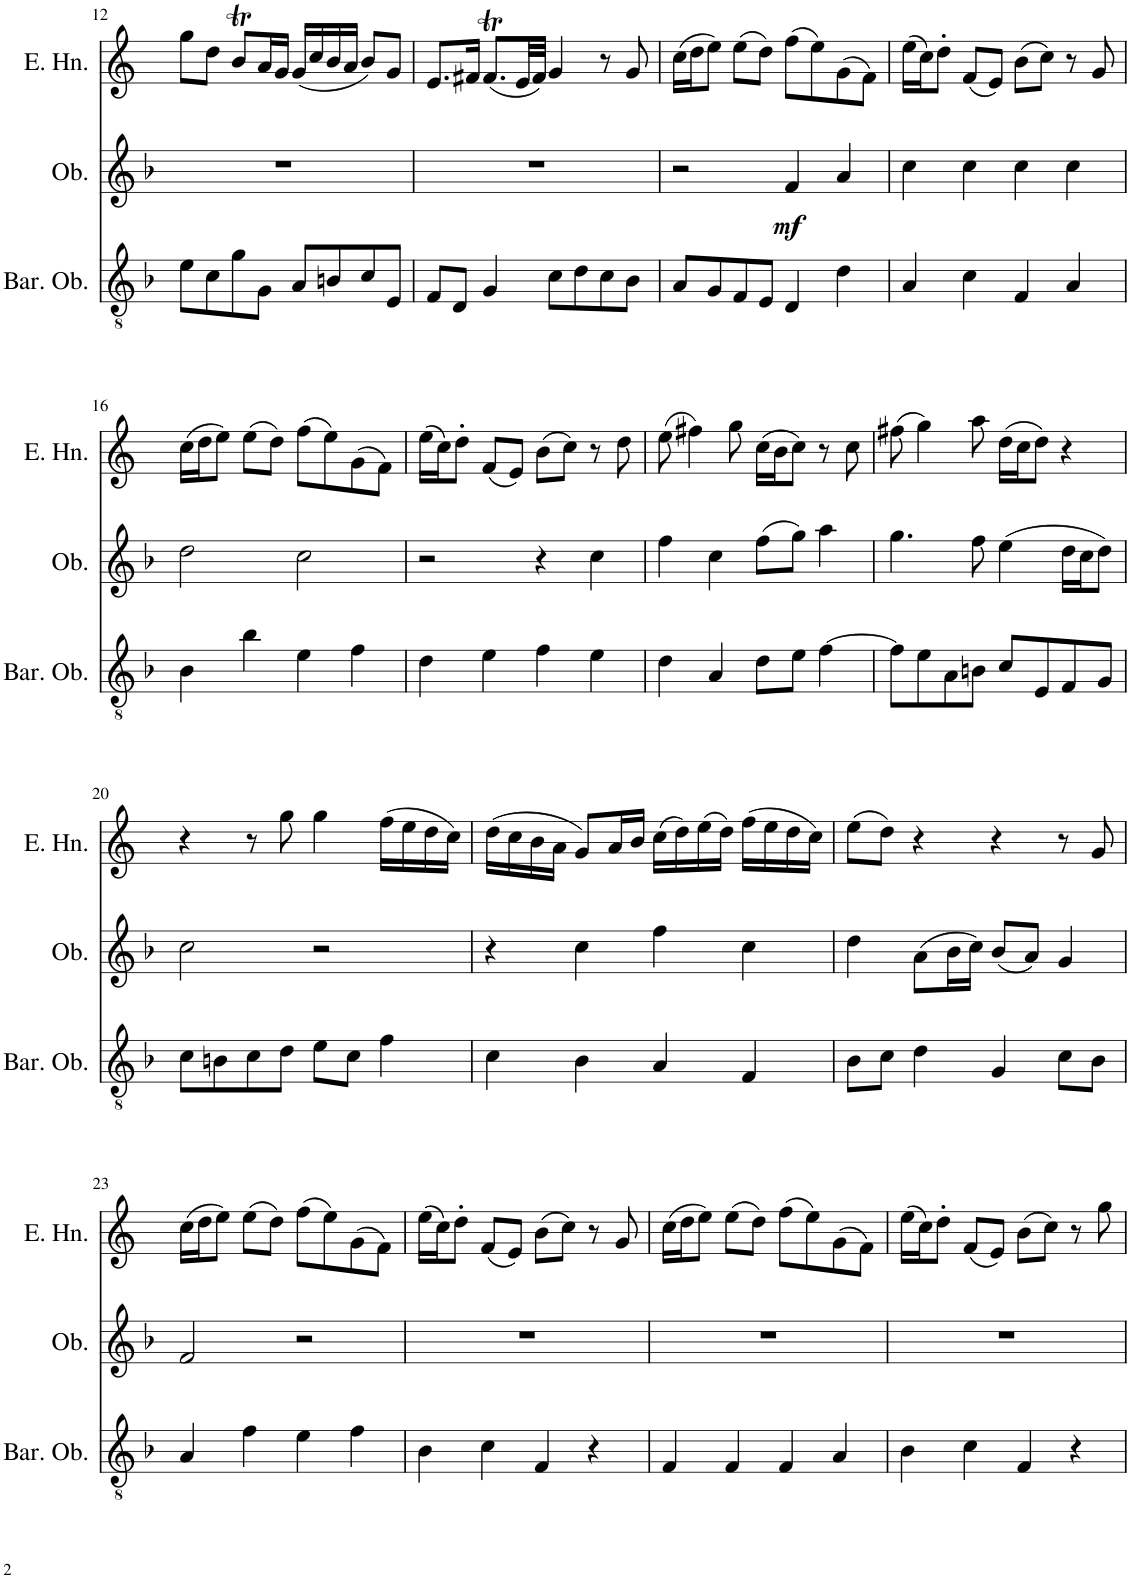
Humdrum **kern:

**kern	**kern	**dynam	**kern
*part3	*part2	*part2	*part1
*staff3	*staff2	*staff2	*staff1
*I"Baritone Oboe	*I"Oboe	*	*I"English Horn
*I'Bar. Ob.	*I'Ob.	*	*I'E. Hn.
!!LO:PB:g=z
*clefGv2	*clefG2	*	*clefG2
*	*	*	*Trd4c7
*k[b-]	*k[b-]	*	*k[]
*M4/4	*M4/4	*	*M4/4
*met(c)	*met(c)	*	*met(c)
=12	=12	=12	=12
8e\L	1r	.	8gg\L
8c\	.	.	8dd\J
8g\	.	.	8bt/L
8G\J	.	.	16a/L
.	.	.	16g/JJ
8A/L	.	.	(16g/LL
.	.	.	16cc/
8Bn/	.	.	16b/
.	.	.	16a/JJ
8c/	.	.	8b/L)
8E/J	.	.	8g/J
=13	=13	=13	=13
8F/L	1r	.	8.e/L
8D/J	.	.	.
.	.	.	16f#X/Jk
4G/	.	.	(8.f#t/L
.	.	.	32e/LL
.	.	.	32f#/JJJ)
8c\L	.	.	4g/
8d\	.	.	.
8c\	.	.	8r
8B-\J	.	.	8g/
=14	=14	=14	=14
8A/L	2r	.	(16cc\LL
.	.	.	16dd\J
8G/	.	.	8ee\J)
8F/	.	.	(8ee\L
8E/J	.	.	8dd\J)
!	!	!LO:DY:b	!
4D/	4f/	mf	(8ff\L
.	.	.	8ee\)
4d\	4a/	.	(8g\
.	.	.	8f\J)
=15	=15	=15	=15
4A/	4cc\	.	(16ee\LL
.	.	.	16cc\J)
.	.	.	8dd'\J
4c\	4cc\	.	(8f/L
.	.	.	8e/J)
4F/	4cc\	.	(8b\L
.	.	.	8cc\J)
4A/	4cc\	.	8r
.	.	.	8g/
!!LO:LB:g=z
=16	=16	=16	=16
4B-\	2dd\	.	(16cc\LL
.	.	.	16dd\J
.	.	.	8ee\J)
4b-\	.	.	(8ee\L
.	.	.	8dd\J)
4e\	2cc\	.	(8ff\L
.	.	.	8ee\)
4f\	.	.	(8g\
.	.	.	8f\J)
=17	=17	=17	=17
4d\	2r	.	(16ee\LL
.	.	.	16cc\J)
.	.	.	8dd'\J
4e\	.	.	(8f/L
.	.	.	8e/J)
4f\	4r	.	(8b\L
.	.	.	8cc\J)
4e\	4cc\	.	8r
.	.	.	8dd\
=18	=18	=18	=18
4d\	4ff\	.	(8ee\
.	.	.	4ff#X\)
4A/	4cc\	.	.
.	.	.	8gg\
8d\L	(8ff\L	.	(16cc\LL
.	.	.	16b\J
8e\J	8gg\J)	.	8cc\J)
[4f\	4aa\	.	8r
.	.	.	8cc\
=19	=19	=19	=19
8f\L]	4.gg\	.	(8ff#X\
8e\	.	.	4gg\)
8A\	.	.	.
8Bn\J	8ff\	.	8aa\
8c/L	(4ee\	.	(16dd\LL
.	.	.	16cc\J
8E/	.	.	8dd\J)
8F/	16dd\LL	.	4r
.	16cc\J	.	.
8G/J	8dd\J)	.	.
!!LO:LB:g=z
=20	=20	=20	=20
8c\L	2cc\	.	4r
8Bn\	.	.	.
8c\	.	.	8r
8d\J	.	.	8gg\
8e\L	2r	.	4gg\
8c\J	.	.	.
4f\	.	.	(16ff\LL
.	.	.	16ee\
.	.	.	16dd\
.	.	.	16cc\JJ)
=21	=21	=21	=21
4c\	4r	.	(16dd\LL
.	.	.	16cc\
.	.	.	16b\
.	.	.	16a\JJ
4B-\	4cc\	.	8g/L)
.	.	.	16a/L
.	.	.	16b/JJ
4A/	4ff\	.	(16cc\LL
.	.	.	16dd\)
.	.	.	(16ee\
.	.	.	16dd\JJ)
4F/	4cc\	.	(16ff\LL
.	.	.	16ee\
.	.	.	16dd\
.	.	.	16cc\JJ)
=22	=22	=22	=22
8B-\L	4dd\	.	(8ee\L
8c\J	.	.	8dd\J)
4d\	(8a\L	.	4r
.	16b-\L	.	.
.	16cc\JJ)	.	.
4G/	(8b-/L	.	4r
.	8a/J)	.	.
8c\L	4g/	.	8r
8B-\J	.	.	8g/
!!LO:LB:g=z
=23	=23	=23	=23
4A/	2f/	.	(16cc\LL
.	.	.	16dd\J
.	.	.	8ee\J)
4f\	.	.	(8ee\L
.	.	.	8dd\J)
4e\	2r	.	(8ff\L
.	.	.	8ee\)
4f\	.	.	(8g\
.	.	.	8f\J)
=24	=24	=24	=24
4B-\	1r	.	(16ee\LL
.	.	.	16cc\J)
.	.	.	8dd'\J
4c\	.	.	(8f/L
.	.	.	8e/J)
4F/	.	.	(8b\L
.	.	.	8cc\J)
4r	.	.	8r
.	.	.	8g/
=25	=25	=25	=25
4F/	1r	.	(16cc\LL
.	.	.	16dd\J
.	.	.	8ee\J)
4F/	.	.	(8ee\L
.	.	.	8dd\J)
4F/	.	.	(8ff\L
.	.	.	8ee\)
4A/	.	.	(8g\
.	.	.	8f\J)
=26	=26	=26	=26
4B-\	1r	.	(16ee\LL
.	.	.	16cc\J)
.	.	.	8dd'\J
4c\	.	.	(8f/L
.	.	.	8e/J)
4F/	.	.	(8b\L
.	.	.	8cc\J)
4r	.	.	8r
.	.	.	8gg\
=	=	=	=
*-	*-	*-	*-
